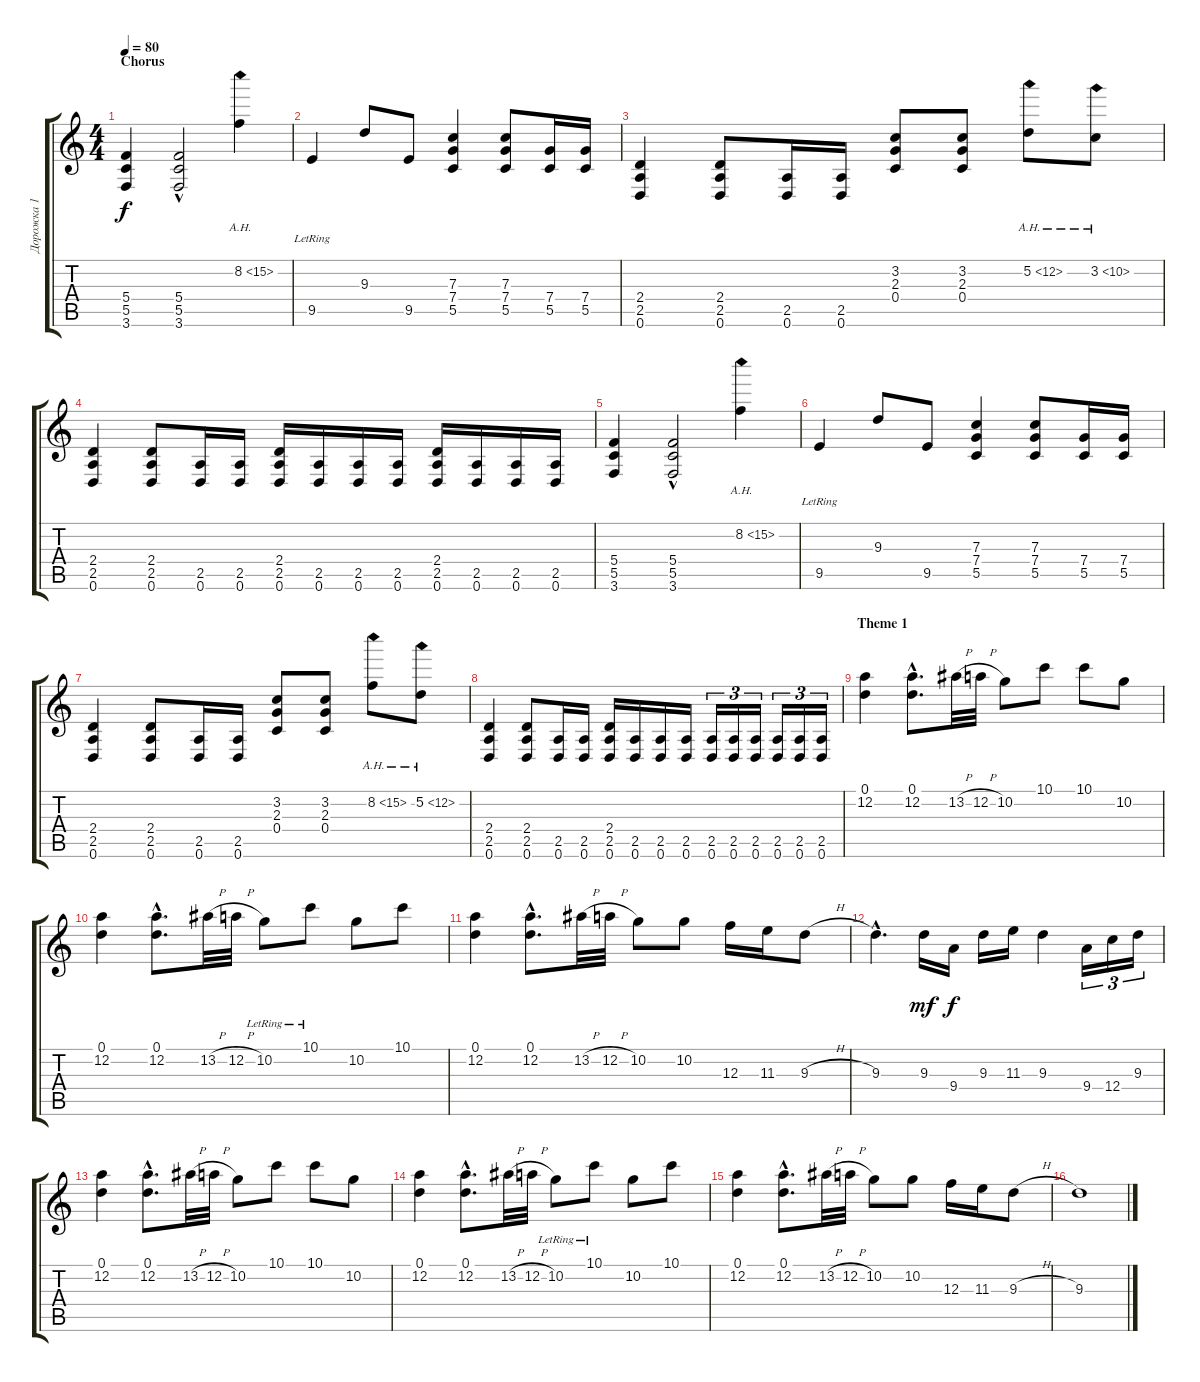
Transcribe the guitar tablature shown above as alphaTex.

\track ("Дорожка 1" "Дорожка 1") {instrument overdrivenguitar}
\staff {score tabs}
\tuning (D4 A3 F3 C3 G2 D2) {hide}
\ts (4 4)
\section ("" "Chorus")
\tempo 80
\clef g2
\ks c
(5.4 5.5 3.6).4{dy f} (5.4{hac} 5.5{hac} 3.6{hac}).2 8.2{ah 7}.4 |
9.5{lr}.4 9.3.8 9.5.8 (7.3 7.4 5.5).4 (7.3 7.4 5.5).8 (7.4 5.5).16 (7.4 5.5).16 |
(2.4 2.5 0.6).4 (2.4 2.5 0.6).8 (2.5 0.6).16 (2.5 0.6).16 (3.2 2.3 0.4).8 (3.2 2.3 0.4).8 5.2{ah 7}.8 3.2{ah 7}.8 |
(2.4 2.5 0.6).4 (2.4 2.5 0.6).8 (2.5 0.6).16 (2.5 0.6).16 (2.4 2.5 0.6).16 (2.5 0.6).16 (2.5 0.6).16 (2.5 0.6).16 (2.4 2.5 0.6).16 (2.5 0.6).16 (2.5 0.6).16 (2.5 0.6).16 |
(5.4 5.5 3.6).4 (5.4{hac} 5.5{hac} 3.6{hac}).2 8.2{ah 7}.4 |
9.5{lr}.4 9.3.8 9.5.8 (7.3 7.4 5.5).4 (7.3 7.4 5.5).8 (7.4 5.5).16 (7.4 5.5).16 |
(2.4 2.5 0.6).4 (2.4 2.5 0.6).8 (2.5 0.6).16 (2.5 0.6).16 (3.2 2.3 0.4).8 (3.2 2.3 0.4).8 8.2{ah 7}.8 5.2{ah 7}.8 |
(2.4 2.5 0.6).4 (2.4 2.5 0.6).8 (2.5 0.6).16 (2.5 0.6).16 (2.4 2.5 0.6).16 (2.5 0.6).16 (2.5 0.6).16 (2.5 0.6).16 (2.5 0.6).16{tu (3 2)} (2.5 0.6).16{tu (3 2)} (2.5 0.6).16{tu (3 2)} (2.5 0.6).16{tu (3 2)} (2.5 0.6).16{tu (3 2)} (2.5 0.6).16{tu (3 2)} |
\section ("" "Theme 1")
(0.1 12.2).4 (0.1{hac} 12.2{hac}).8{d} 13.2{h}.32 12.2{h}.32 10.2.8 10.1.8 10.1.8 10.2.8 |
(0.1 12.2).4 (0.1{hac} 12.2{hac}).8{d} 13.2{h}.32 12.2{h}.32 10.2{lr}.8 10.1{lr}.8 10.2.8 10.1.8 |
(0.1 12.2).4 (0.1{hac} 12.2{hac}).8{d} 13.2{h}.32 12.2{h}.32 10.2.8 10.2.8 12.3.16 11.3.16 9.3{h}.8 |
9.3{hac}.4{d} 9.3.16{dy mf} 9.4.16{dy f} 9.3.16 11.3.16 9.3.4 9.4.16{tu (3 2)} 12.4.16{tu (3 2)} 9.3.16{tu (3 2)} |
(0.1 12.2).4 (0.1{hac} 12.2{hac}).8{d} 13.2{h}.32 12.2{h}.32 10.2.8 10.1.8 10.1.8 10.2.8 |
(0.1 12.2).4 (0.1{hac} 12.2{hac}).8{d} 13.2{h}.32 12.2{h}.32 10.2{lr}.8 10.1{lr}.8 10.2.8 10.1.8 |
(0.1 12.2).4 (0.1{hac} 12.2{hac}).8{d} 13.2{h}.32 12.2{h}.32 10.2.8 10.2.8 12.3.16 11.3.16 9.3{h}.8 |
9.3.1
